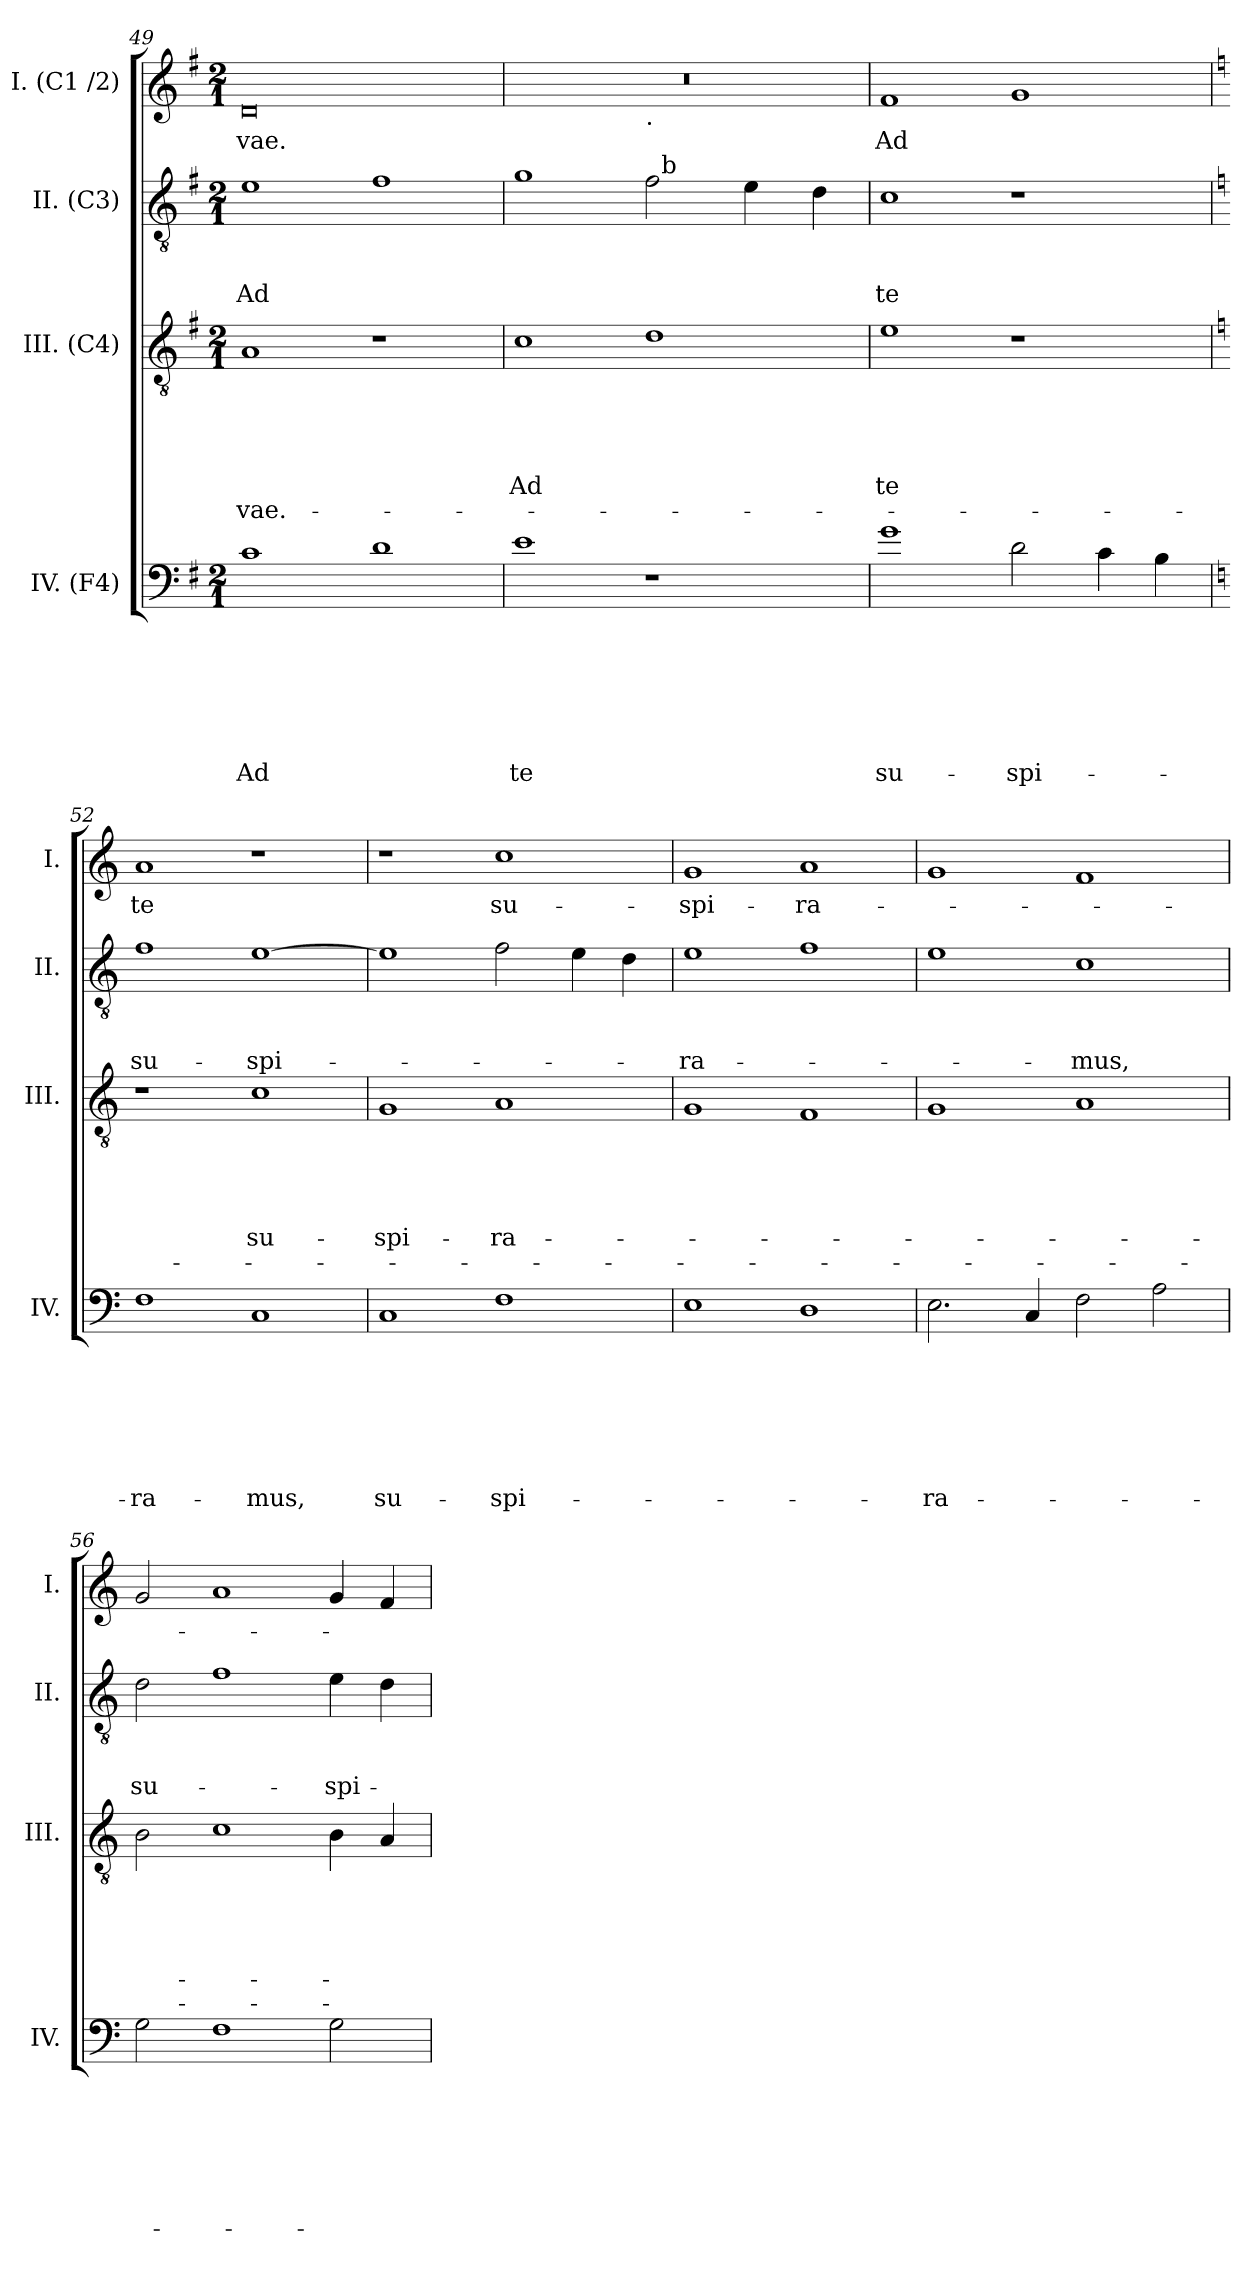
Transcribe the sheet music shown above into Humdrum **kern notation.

**kern	**text	**text	**text	**text	**text	**text	**text	**kern	**text	**text	**text	**text	**text	**text	**kern	**text	**text	**text	**kern	**text
*part4	*part4	*part4	*part4	*part4	*part4	*part4	*part4	*part3	*part3	*part3	*part3	*part3	*part3	*part3	*part2	*part2	*part2	*part2	*part1	*part1
*staff4	*staff4	*staff4	*staff4	*staff4	*staff4	*staff4	*staff4	*staff3	*staff3	*staff3	*staff3	*staff3	*staff3	*staff3	*staff2	*staff2	*staff2	*staff2	*staff1	*staff1
*I"IV. (F4)	*	*	*	*	*	*	*	*I"III. (C4)	*	*	*	*	*	*	*I"II. (C3)	*	*	*	*I"I. (C1 /2)	*
*I'IV.	*	*	*	*	*	*	*	*I'III.	*	*	*	*	*	*	*I'II.	*	*	*	*I'I.	*
*clefF4	*	*	*	*	*	*	*	*clefGv2	*	*	*	*	*	*	*clefGv2	*	*	*	*clefG2	*
*k[f#]	*	*	*	*	*	*	*	*k[f#]	*	*	*	*	*	*	*k[f#]	*	*	*	*k[f#]	*
*G:	*	*	*	*	*	*	*	*G:	*	*	*	*	*	*	*G:	*	*	*	*G:	*
*M2/1	*	*	*	*	*	*	*	*M2/1	*	*	*	*	*	*	*M2/1	*	*	*	*M2/1	*
=49	=49	=49	=49	=49	=49	=49	=49	=49	=49	=49	=49	=49	=49	=49	=49	=49	=49	=49	=49	=49
!	!	!	!	!	!	!	!LO:LY:b	!	!	!	!	!	!	!LO:LY:b	!	!	!	!LO:LY:b	!	!LO:LY:b
1c	.	.	.	.	.	.	Ad	1A	.	.	.	.	.	-vae.-	1e	.	.	Ad	0d	vae.
1d	.	.	.	.	.	.	.	1r	.	.	.	.	.	.	1f#	.	.	.	.	.
=50	=50	=50	=50	=50	=50	=50	=50	=50	=50	=50	=50	=50	=50	=50	=50	=50	=50	=50	=50	=50
!	!	!	!	!	!	!	!LO:LY:b	!	!	!	!	!	!LO:LY:b	!	!	!	!	!	!	!
*	*	*	*	*	*	*	*	*	*	*	*	*	*	*	*^	*	*	*	*^	*
1e	.	.	.	.	.	.	te	1c	.	.	.	.	Ad	.	1g	1ryy	.	.	.	0r	1ryy	.
!	!	!	!	!	!	!	!	!	!	!	!	!	!	!	!	!	!	!	!	!	!LO:TX:b:t=.	!
1r	.	.	.	.	.	.	.	1d	.	.	.	.	.	.	2f#\	32ryy	.	.	.	.	1ryy	.
!	!	!	!	!	!	!	!	!	!	!	!	!	!	!	!	!LO:TX:a:t=b	!	!	!	!	!	!
.	.	.	.	.	.	.	.	.	.	.	.	.	.	.	.	2ryy	.	.	.	.	.	.
.	.	.	.	.	.	.	.	.	.	.	.	.	.	.	4e\	.	.	.	.	.	.	.
.	.	.	.	.	.	.	.	.	.	.	.	.	.	.	.	4...ryy	.	.	.	.	.	.
.	.	.	.	.	.	.	.	.	.	.	.	.	.	.	4d\	.	.	.	.	.	.	.
=51	=51	=51	=51	=51	=51	=51	=51	=51	=51	=51	=51	=51	=51	=51	=51	=51	=51	=51	=51	=51	=51	=51
!	!	!	!	!	!	!	!LO:LY:b	!	!	!	!	!	!LO:LY:b	!	!	!	!	!	!LO:LY:b	!	!	!LO:LY:b
*	*	*	*	*	*	*	*	*	*	*	*	*	*	*	*v	*v	*	*	*	*	*	*
*	*	*	*	*	*	*	*	*	*	*	*	*	*	*	*	*	*	*	*v	*v	*
1g	.	.	.	.	.	.	su-	1e	.	.	.	.	te	.	1c	.	.	te	1f#	Ad
!	!	!	!	!	!	!	!LO:LY:b	!	!	!	!	!	!	!	!	!	!	!	!	!
2d\	.	.	.	.	.	.	-spi-	1r	.	.	.	.	.	.	1r	.	.	.	1g	.
4c\	.	.	.	.	.	.	.	.	.	.	.	.	.	.	.	.	.	.	.	.
4B\	.	.	.	.	.	.	.	.	.	.	.	.	.	.	.	.	.	.	.	.
!!LO:LB:g=z
=52	=52	=52	=52	=52	=52	=52	=52	=52	=52	=52	=52	=52	=52	=52	=52	=52	=52	=52	=52	=52
*k[]	*	*	*	*	*	*	*	*k[]	*	*	*	*	*	*	*k[]	*	*	*	*k[]	*
*C:	*	*	*	*	*	*	*	*C:	*	*	*	*	*	*	*C:	*	*	*	*C:	*
!	!	!	!	!	!	!	!LO:LY:b:rj	!	!	!	!	!	!	!	!	!	!	!LO:LY:b	!	!LO:LY:b
1F	.	.	.	.	.	.	-ra-	1r	.	.	.	.	.	.	1f	.	.	su-	1a	te
!	!	!	!	!	!	!	!LO:LY:b	!	!	!	!	!	!LO:LY:b	!	!	!	!	!LO:LY:b	!	!
1C	.	.	.	.	.	.	-mus,	1c	.	.	.	.	su-	.	[>1e	.	.	-spi-	1r	.
=53	=53	=53	=53	=53	=53	=53	=53	=53	=53	=53	=53	=53	=53	=53	=53	=53	=53	=53	=53	=53
!	!	!	!	!	!	!	!LO:LY:b	!	!	!	!	!	!LO:LY:b	!	!	!	!	!	!	!
1C	.	.	.	.	.	.	su-	1G	.	.	.	.	-spi-	.	1e]	.	.	.	1r	.
!	!	!	!	!	!	!	!LO:LY:b	!	!	!	!	!	!LO:LY:b	!	!	!	!	!	!	!LO:LY:b
1F	.	.	.	.	.	.	-spi-	1A	.	.	.	.	-ra-	.	2f\	.	.	.	1cc	su-
.	.	.	.	.	.	.	.	.	.	.	.	.	.	.	4e\	.	.	.	.	.
.	.	.	.	.	.	.	.	.	.	.	.	.	.	.	4d\	.	.	.	.	.
=54	=54	=54	=54	=54	=54	=54	=54	=54	=54	=54	=54	=54	=54	=54	=54	=54	=54	=54	=54	=54
!	!	!	!	!	!	!	!	!	!	!	!	!	!	!	!	!	!	!LO:LY:b	!	!LO:LY:b
1E	.	.	.	.	.	.	.	1G	.	.	.	.	.	.	1e	.	.	-ra-	1g	-spi-
!	!	!	!	!	!	!	!	!	!	!	!	!	!	!	!	!	!	!	!	!LO:LY:b
1D	.	.	.	.	.	.	.	1F	.	.	.	.	.	.	1f	.	.	.	1a	-ra-
=55	=55	=55	=55	=55	=55	=55	=55	=55	=55	=55	=55	=55	=55	=55	=55	=55	=55	=55	=55	=55
!	!	!	!	!	!	!	!LO:LY:b	!	!	!	!	!	!	!	!	!	!	!	!	!
2.E\	.	.	.	.	.	.	-ra-	1G	.	.	.	.	.	.	1e	.	.	.	1g	.
4C/	.	.	.	.	.	.	.	.	.	.	.	.	.	.	.	.	.	.	.	.
!	!	!	!	!	!	!	!	!	!	!	!	!	!	!	!	!	!	!LO:LY:b	!	!
2F\	.	.	.	.	.	.	.	1A	.	.	.	.	.	.	1c	.	.	-mus,	1f	.
2A\	.	.	.	.	.	.	.	.	.	.	.	.	.	.	.	.	.	.	.	.
=56	=56	=56	=56	=56	=56	=56	=56	=56	=56	=56	=56	=56	=56	=56	=56	=56	=56	=56	=56	=56
!	!	!	!	!	!	!	!	!	!	!	!	!	!	!	!	!	!	!LO:LY:b	!	!
2G\	.	.	.	.	.	.	.	2B\	.	.	.	.	.	.	2d\	.	.	su-	2g/	.
1F	.	.	.	.	.	.	.	1c	.	.	.	.	.	.	1f	.	.	.	1a	.
!	!	!	!	!	!	!	!	!	!	!	!	!	!	!	!	!	!	!LO:LY:b	!	!
2G\	.	.	.	.	.	.	.	4B\	.	.	.	.	.	.	4e\	.	.	-spi-	4g/	.
.	.	.	.	.	.	.	.	4A/	.	.	.	.	.	.	4d\	.	.	.	4f/	.
=	=	=	=	=	=	=	=	=	=	=	=	=	=	=	=	=	=	=	=	=
*-	*-	*-	*-	*-	*-	*-	*-	*-	*-	*-	*-	*-	*-	*-	*-	*-	*-	*-	*-	*-
